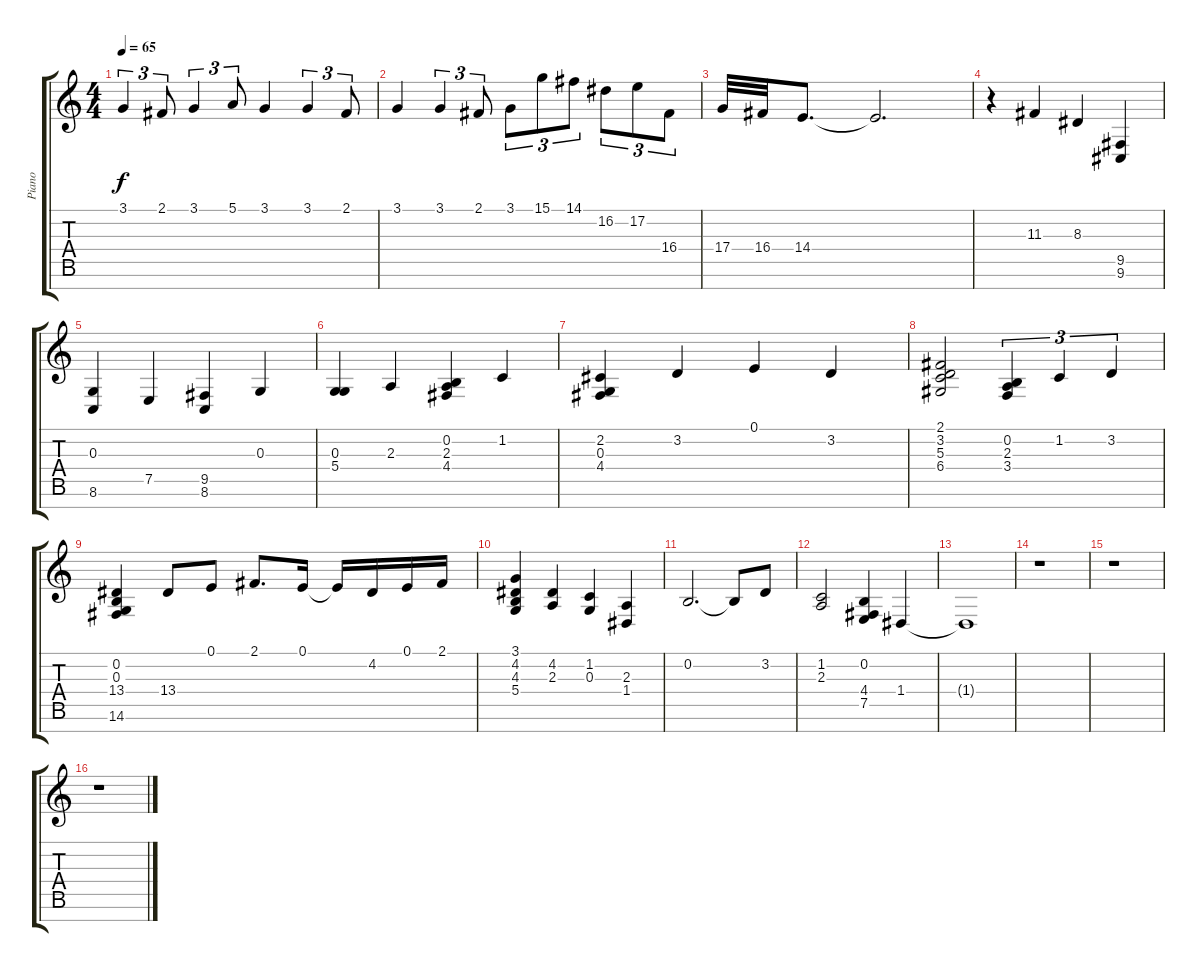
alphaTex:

\track ("Piano" "Piano") {instrument acousticgrandpiano}
\staff {score tabs}
\tuning (E4 B3 G3 D3 A2 E2 B1) {hide}
\ts (4 4)
\tempo 65
\clef g2
\ks c
3.1.4{tu (3 2) dy f} 2.1.8{tu (3 2)} 3.1.4{tu (3 2)} 5.1.8{tu (3 2)} 3.1.4 3.1.4{tu (3 2)} 2.1.8{tu (3 2)} |
3.1.4 3.1.4{tu (3 2)} 2.1.8{tu (3 2)} 3.1.8{tu (3 2)} 15.1.8{tu (3 2)} 14.1.8{tu (3 2)} 16.2.8{tu (3 2)} 17.2.8{tu (3 2)} 16.4.8{tu (3 2)} |
17.4.32 16.4.32 14.4.8{d} 14.4{t}.2{d} |
r.4 11.3.4 8.3.4 (9.5 9.6).4 |
(0.3 8.6).4 7.5.4 (9.5 8.6).4 0.3.4 |
(0.3 5.4).4 2.3.4 (0.2 2.3 4.4).4 1.2.4 |
(2.2 0.3 4.4).4 3.2.4 0.1.4 3.2.4 |
(2.1 3.2 5.3 6.4).2 (0.2 2.3 3.4).4{tu (3 2)} 1.2.4{tu (3 2)} 3.2.4{tu (3 2)} |
(0.2 0.3 13.4 14.6).4 13.4.8 0.1.8 2.1.8{d} 0.1.16 0.1{t}.16 4.2.16 0.1.16 2.1.16 |
(3.1 4.2 4.3 5.4).4 (4.2 2.3).4 (1.2 0.3).4 (2.3 1.4).4 |
0.2.2{d} 0.2{t}.8 3.2.8 |
(1.2 2.3).2 (0.2 4.4 7.5).4 1.4.4 |
1.4{t}.1 |
r.1 |
r.1 |
r.1
